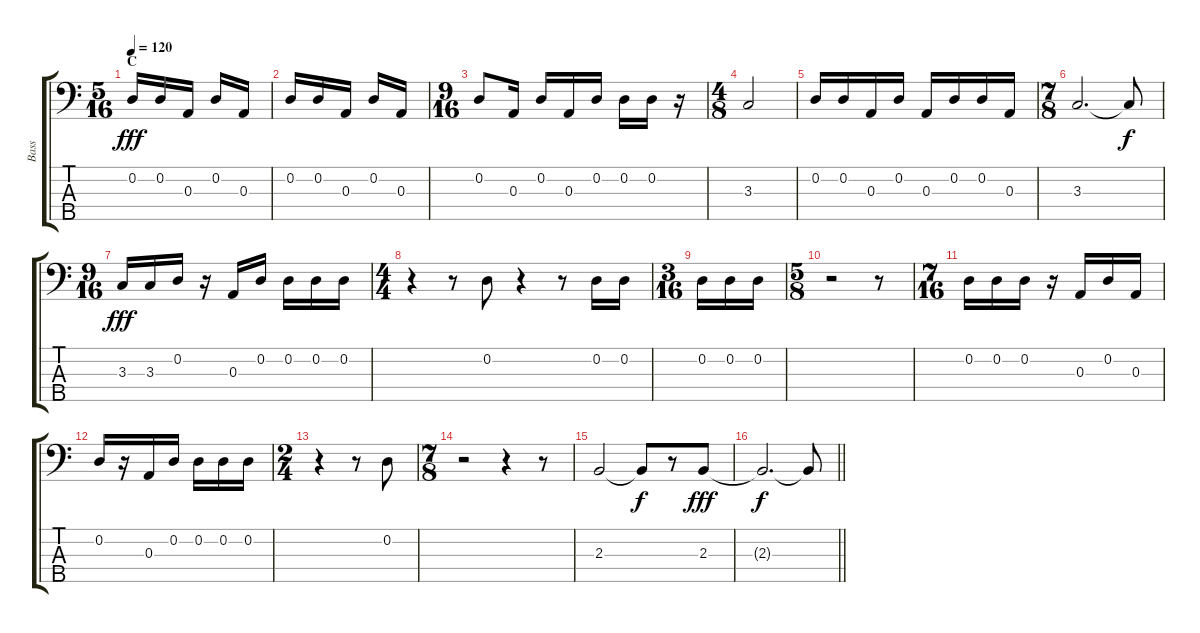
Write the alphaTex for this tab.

\track ("Bass" "Bass") {instrument electricbassfinger}
\staff {score tabs}
\tuning (G2 D2 A1 E1 B0) {hide}
\ts (5 16)
\section ("" "C")
\tempo 120
\clef f4
\ks c
0.2.16{dy fff} 0.2.16 0.3.16 0.2.16 0.3.16 |
0.2.16 0.2.16 0.3.16 0.2.16 0.3.16 |
\ts (9 16)
0.2.8 0.3.16 0.2.16 0.3.16 0.2.16 0.2.16 0.2.16 r.16 |
\ts (4 8)
3.3.2 |
0.2.16 0.2.16 0.3.16 0.2.16 0.3.16 0.2.16 0.2.16 0.3.16 |
\ts (7 8)
3.3.2{d} 3.3{t}.8{dy f} |
\ts (9 16)
3.3.16{dy fff} 3.3.16 0.2.16 r.16 0.3.16 0.2.16 0.2.16 0.2.16 0.2.16 |
\ts (4 4)
r.4 r.8 0.2.8 r.4 r.8 0.2.16 0.2.16 |
\ts (3 16)
0.2.16 0.2.16 0.2.16 |
\ts (5 8)
r.2 r.8 |
\ts (7 16)
0.2.16 0.2.16 0.2.16 r.16 0.3.16 0.2.16 0.3.16 |
0.2.16 r.16 0.3.16 0.2.16 0.2.16 0.2.16 0.2.16 |
\ts (2 4)
r.4 r.8 0.2.8 |
\ts (7 8)
r.2 r.4 r.8 |
2.3.2 2.3{t}.8{dy f} r.8 2.3.8{dy fff} |
\barLineRight lightlight
2.3{t}.2{d dy f} 2.3{t}.8
